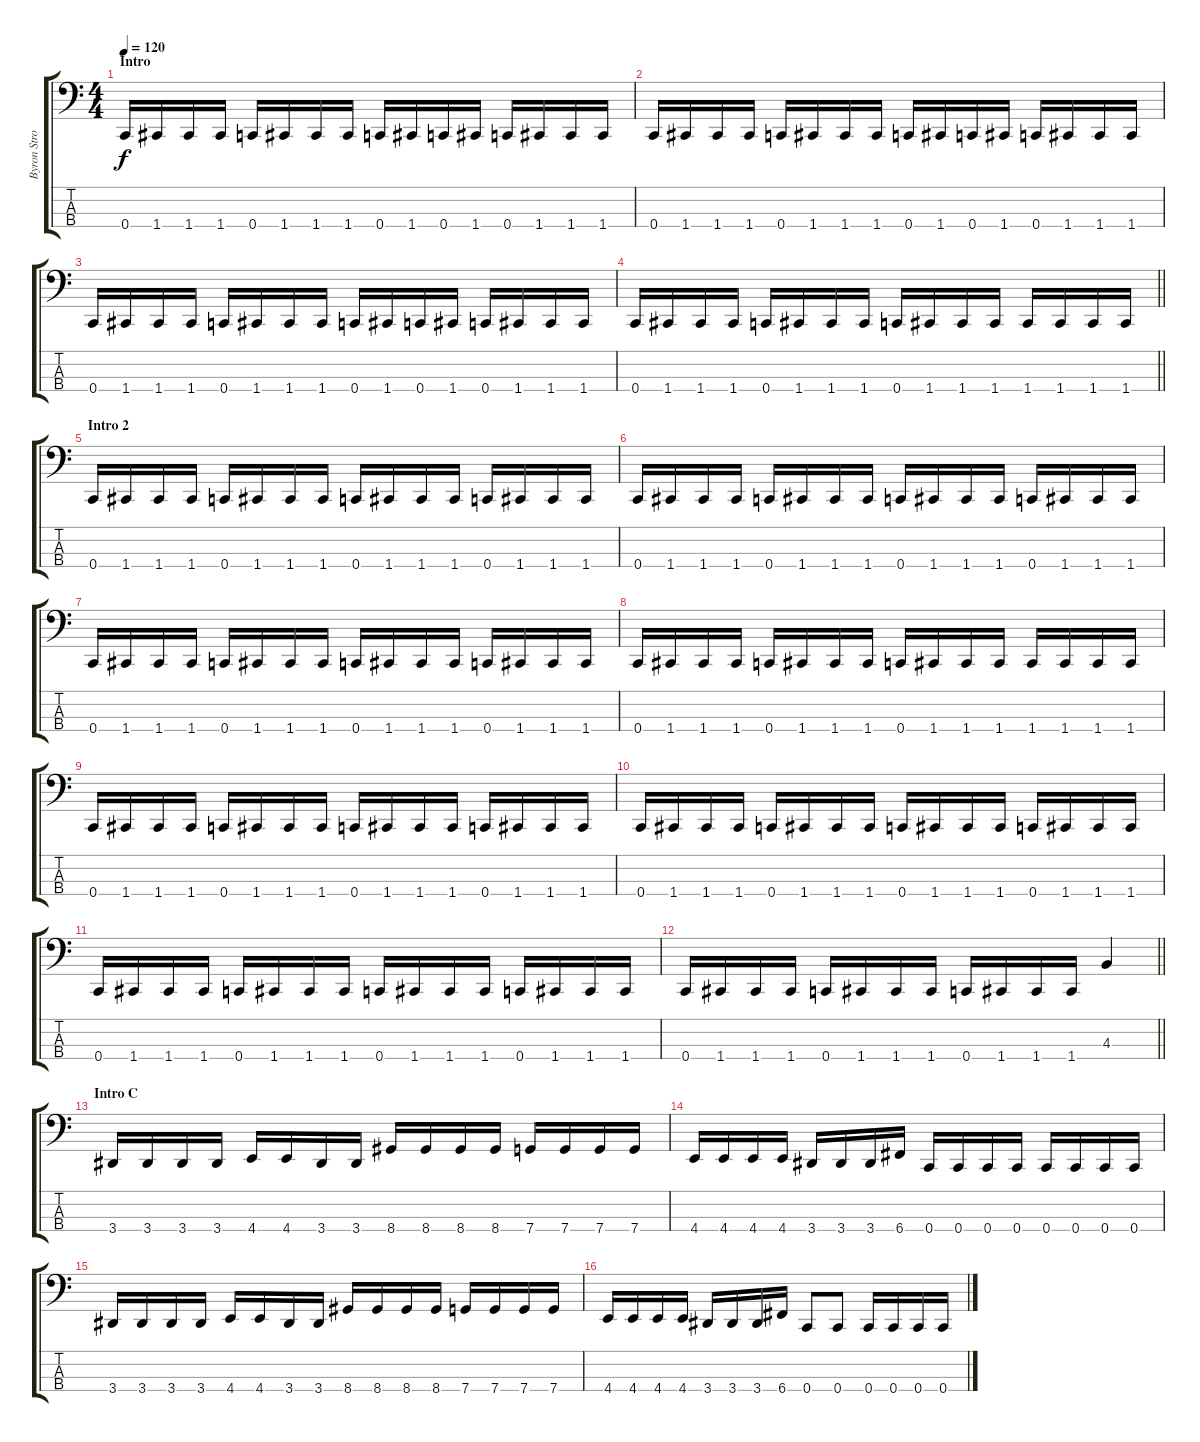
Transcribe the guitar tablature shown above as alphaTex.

\track ("Byron Stroud" "Byron Stro") {instrument electricbasspick}
\staff {score tabs}
\tuning (F2 C2 G1 C1) {hide}
\ts (4 4)
\section ("" "Intro")
\tempo 120
\clef f4
\ks c
0.4.16{dy f instrument electricbasspick} 1.4.16 1.4.16 1.4.16 0.4.16 1.4.16 1.4.16 1.4.16 0.4.16 1.4.16 0.4.16 1.4.16 0.4.16 1.4.16 1.4.16 1.4.16 |
0.4.16 1.4.16 1.4.16 1.4.16 0.4.16 1.4.16 1.4.16 1.4.16 0.4.16 1.4.16 0.4.16 1.4.16 0.4.16 1.4.16 1.4.16 1.4.16 |
0.4.16 1.4.16 1.4.16 1.4.16 0.4.16 1.4.16 1.4.16 1.4.16 0.4.16 1.4.16 0.4.16 1.4.16 0.4.16 1.4.16 1.4.16 1.4.16 |
\barLineRight lightlight
0.4.16 1.4.16 1.4.16 1.4.16 0.4.16 1.4.16 1.4.16 1.4.16 0.4.16 1.4.16 1.4.16 1.4.16 1.4.16 1.4.16 1.4.16 1.4.16 |
\section ("" "Intro 2")
0.4.16 1.4.16 1.4.16 1.4.16 0.4.16 1.4.16 1.4.16 1.4.16 0.4.16 1.4.16 1.4.16 1.4.16 0.4.16 1.4.16 1.4.16 1.4.16 |
0.4.16 1.4.16 1.4.16 1.4.16 0.4.16 1.4.16 1.4.16 1.4.16 0.4.16 1.4.16 1.4.16 1.4.16 0.4.16 1.4.16 1.4.16 1.4.16 |
0.4.16 1.4.16 1.4.16 1.4.16 0.4.16 1.4.16 1.4.16 1.4.16 0.4.16 1.4.16 1.4.16 1.4.16 0.4.16 1.4.16 1.4.16 1.4.16 |
0.4.16 1.4.16 1.4.16 1.4.16 0.4.16 1.4.16 1.4.16 1.4.16 0.4.16 1.4.16 1.4.16 1.4.16 1.4.16 1.4.16 1.4.16 1.4.16 |
0.4.16 1.4.16 1.4.16 1.4.16 0.4.16 1.4.16 1.4.16 1.4.16 0.4.16 1.4.16 1.4.16 1.4.16 0.4.16 1.4.16 1.4.16 1.4.16 |
0.4.16 1.4.16 1.4.16 1.4.16 0.4.16 1.4.16 1.4.16 1.4.16 0.4.16 1.4.16 1.4.16 1.4.16 0.4.16 1.4.16 1.4.16 1.4.16 |
0.4.16 1.4.16 1.4.16 1.4.16 0.4.16 1.4.16 1.4.16 1.4.16 0.4.16 1.4.16 1.4.16 1.4.16 0.4.16 1.4.16 1.4.16 1.4.16 |
\barLineRight lightlight
0.4.16 1.4.16 1.4.16 1.4.16 0.4.16 1.4.16 1.4.16 1.4.16 0.4.16 1.4.16 1.4.16 1.4.16 4.3.4 |
\section ("" "Intro C")
3.4.16 3.4.16 3.4.16 3.4.16 4.4.16 4.4.16 3.4.16 3.4.16 8.4.16 8.4.16 8.4.16 8.4.16 7.4.16 7.4.16 7.4.16 7.4.16 |
4.4.16 4.4.16 4.4.16 4.4.16 3.4.16 3.4.16 3.4.16 6.4.16 0.4.16 0.4.16 0.4.16 0.4.16 0.4.16 0.4.16 0.4.16 0.4.16 |
3.4.16 3.4.16 3.4.16 3.4.16 4.4.16 4.4.16 3.4.16 3.4.16 8.4.16 8.4.16 8.4.16 8.4.16 7.4.16 7.4.16 7.4.16 7.4.16 |
4.4.16 4.4.16 4.4.16 4.4.16 3.4.16 3.4.16 3.4.16 6.4.16 0.4.8 0.4.8 0.4.16 0.4.16 0.4.16 0.4.16
